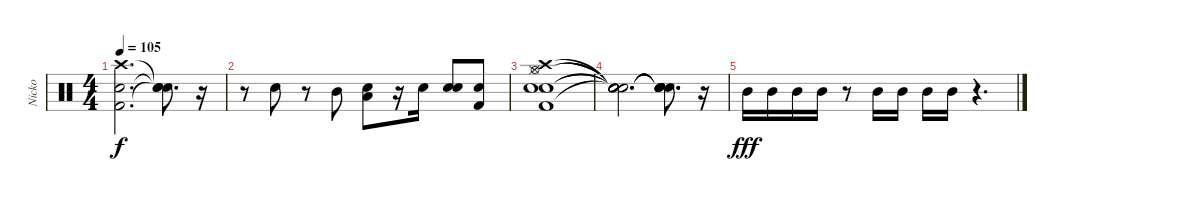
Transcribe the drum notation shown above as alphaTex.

\track ("Nicko" "Nicko") {instrument percussion}
\staff {score}
\articulation defaults
\ts (4 4)
\tempo 105
\clef neutral
\ks c
("Snare (hit)" "Kick (hit) 2" "Crash high (hit)").2{d dy f} ("Snare (hit)"{t} "Snare (hit)"{t} "Snare (hit)"{t}).8{d} r.16 |
r.8 "Snare (hit) 2".8 r.8 "Mid Tom (hit)".8 ("Snare (hit)" "Low Tom (hit)").8 r.16 "Snare (hit) 2".16 ("Snare (hit)" "Snare (hit) 2").8 ("Snare (hit)" "Kick (hit) 2").8 |
("Snare (hit)" "Kick (hit) 2" "Snare (hit) 2" "Hi-Hat (closed)" "Hi-Hat (open)" "Crash high (hit)").1 |
("Snare (hit)"{t} "Snare (hit)"{t} "Snare (hit)"{t} "Snare (hit)"{t} "Snare (hit)"{t} "Snare (hit)"{t}).2{d} ("Snare (hit)"{t} "Snare (hit)"{t} "Snare (hit)"{t} "Snare (hit)"{t} "Snare (hit)"{t} "Snare (hit)"{t}).8{d} r.16 |
"Mid Tom (hit)".16{dy fff} "Mid Tom (hit)".16 "Mid Tom (hit)".16 "Mid Tom (hit)".16 r.8 "Mid Tom (hit)".16 "Mid Tom (hit)".16 "Mid Tom (hit)".16 "Mid Tom (hit)".16 r.4{d}
